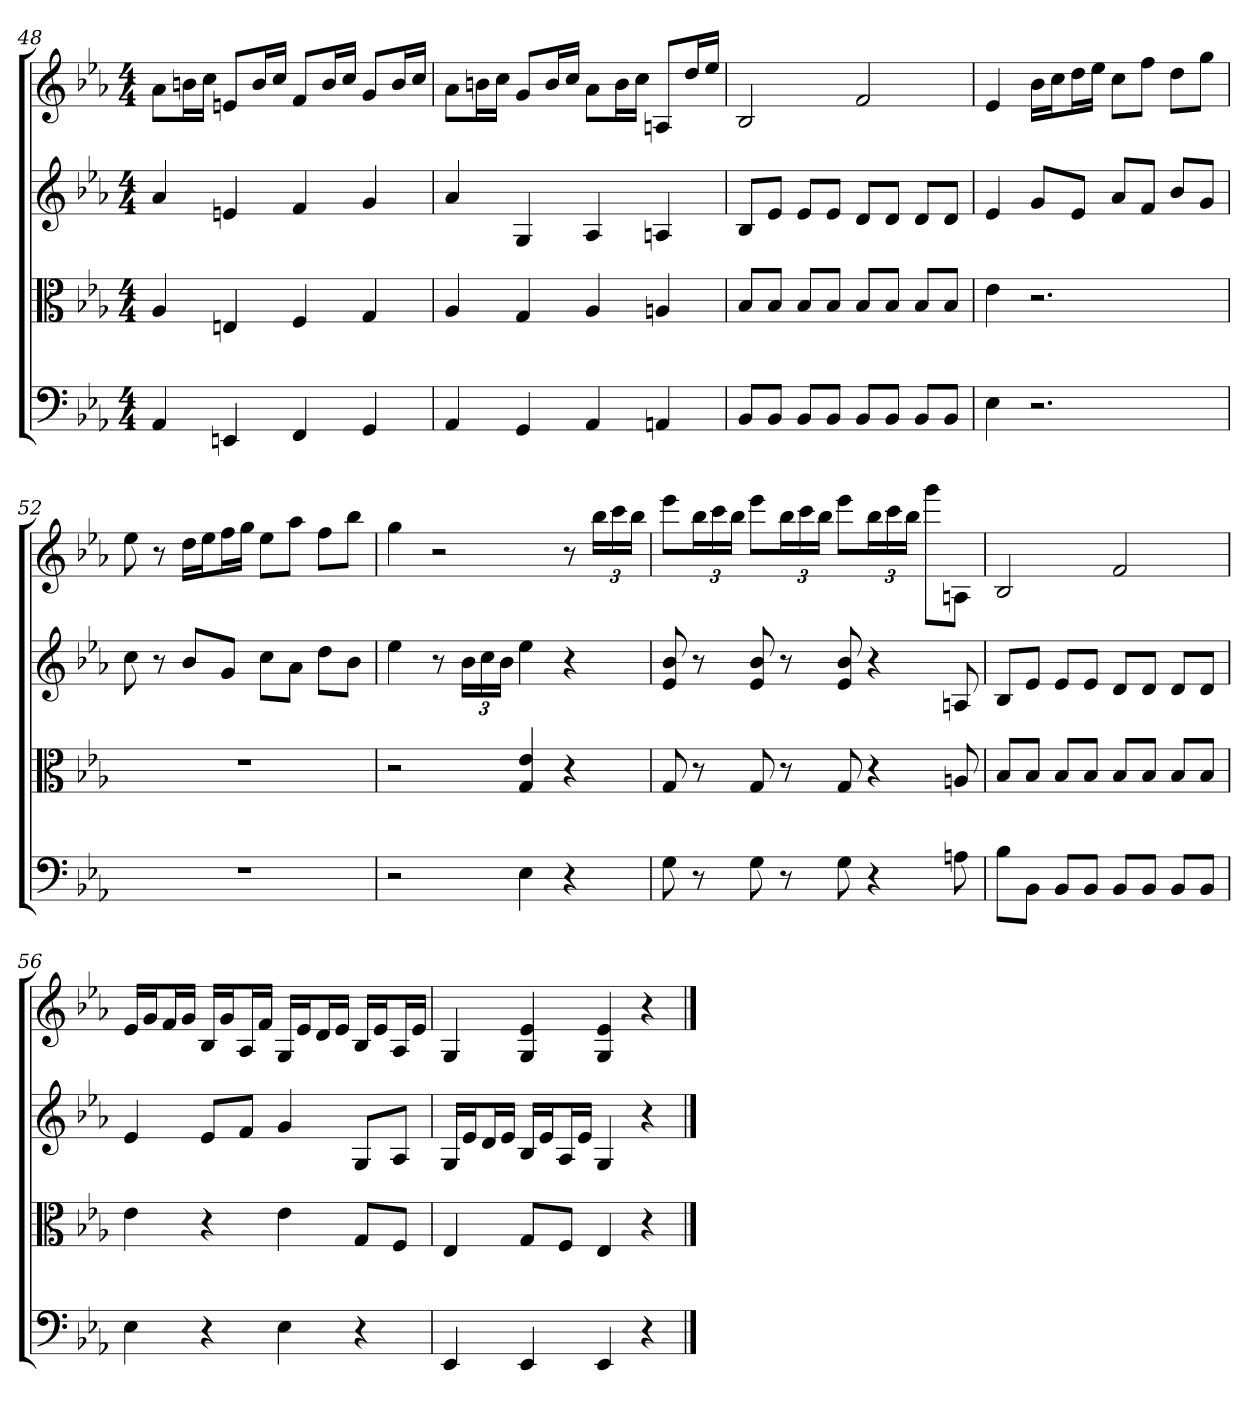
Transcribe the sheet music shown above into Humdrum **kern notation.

**kern	**kern	**kern	**kern
*part4	*part3	*part2	*part1
*staff4	*staff3	*staff2	*staff1
*clefF4	*clefC3	*	*
*k[b-e-a-]	*k[b-e-a-]	*k[b-e-a-]	*k[b-e-a-]
*E-:	*E-:	*E-:	*E-:
*M4/4	*M4/4	*M4/4	*M4/4
=48	=48	=48	=48
4AA-	4A-	4a-	8a-L
.	.	.	16bnL
.	.	.	16ccJJ
4EEn	4En	4en	8enL
.	.	.	16bL
.	.	.	16ccJJ
4FF	4F	4f	8fL
.	.	.	16bL
.	.	.	16ccJJ
4GG	4G	4g	8gL
.	.	.	16bL
.	.	.	16ccJJ
=49	=49	=49	=49
4AA-	4A-	4a-	8a-L
.	.	.	16bnL
.	.	.	16ccJJ
4GG	4G	4G	8gL
.	.	.	16bL
.	.	.	16ccJJ
4AA-	4A-	4A-	8a-L
.	.	.	16bL
.	.	.	16ccJJ
4AAn	4An	4An	8AnL
.	.	.	16ddL
.	.	.	16ee-JJ
=50	=50	=50	=50
8BB-/L	8B-/L	8B-L	2B-
8BB-/J	8B-/J	8e-J	.
8BB-/L	8B-/L	8e-L	.
8BB-/J	8B-/J	8e-J	.
8BB-/L	8B-/L	8dL	2f
8BB-/J	8B-/J	8dJ	.
8BB-/L	8B-/L	8dL	.
8BB-/J	8B-/J	8dJ	.
=51	=51	=51	=51
4E-	4e-	4e-	4e-
2.r	2.r	8gL	16b-LL
.	.	.	16ccJ
.	.	8e-J	16ddL
.	.	.	16ee-JJ
.	.	8a-L	8ccL
.	.	8fJ	8ffJ
.	.	8b-L	8ddL
.	.	8gJ	8ggJ
=52	=52	=52	=52
1r	1r	8cc	8ee-
.	.	8r	8r
.	.	8b-L	16ddLL
.	.	.	16ee-J
.	.	8gJ	16ffL
.	.	.	16ggJJ
.	.	8ccL	8ee-L
.	.	8a-J	8aa-J
.	.	8ddL	8ffL
.	.	8b-J	8bb-J
=53	=53	=53	=53
2r	2r	4ee-	4gg
.	.	8r	2r
.	.	24b-LL	.
.	.	24cc	.
.	.	24b-JJ	.
4E-	4G 4e-	4ee-	.
4r	4r	4r	8r
.	.	.	24bb-LL
.	.	.	24ccc
.	.	.	24bb-JJ
=54	=54	=54	=54
8G	8G	8e- 8b-	8eee-L
8r	8r	8r	24bb-L
.	.	.	24ccc
.	.	.	24bb-JJ
8G	8G	8e- 8b-	8eee-L
8r	8r	8r	24bb-L
.	.	.	24ccc
.	.	.	24bb-JJ
8G	8G	8e- 8b-	8eee-L
4r	4r	4r	24bb-L
.	.	.	24ccc
.	.	.	24bb-JJ
.	.	.	8gggL
8An	8An	8An	8AnJ
=55	=55	=55	=55
8B-\L	8B-/L	8B-L	2B-
8BB-\J	8B-/J	8e-J	.
8BB-/L	8B-/L	8e-L	.
8BB-/J	8B-/J	8e-J	.
8BB-/L	8B-/L	8dL	2f
8BB-/J	8B-/J	8dJ	.
8BB-/L	8B-/L	8dL	.
8BB-/J	8B-/J	8dJ	.
=56	=56	=56	=56
4E-	4e-	4e-	16e-LL
.	.	.	16gJ
.	.	.	16fL
.	.	.	16gJJ
4r	4r	8e-L	16B-LL
.	.	.	16gJ
.	.	8fJ	16A-L
.	.	.	16fJJ
4E-	4e-	4g	16GLL
.	.	.	16e-J
.	.	.	16dL
.	.	.	16e-JJ
4r	8G/L	8GL	16B-LL
.	.	.	16e-J
.	8F/J	8A-J	16A-L
.	.	.	16e-JJ
=57	=57	=57	=57
4EE-	4E-	16GLL	4G
.	.	16e-J	.
.	.	16dL	.
.	.	16e-JJ	.
4EE-	8G/L	16B-LL	4G 4e-
.	.	16e-J	.
.	8F/J	16A-L	.
.	.	16e-JJ	.
4EE-	4E-	4G	4G 4e-
4r	4r	4r	4r
==	==	==	==
*-	*-	*-	*-
